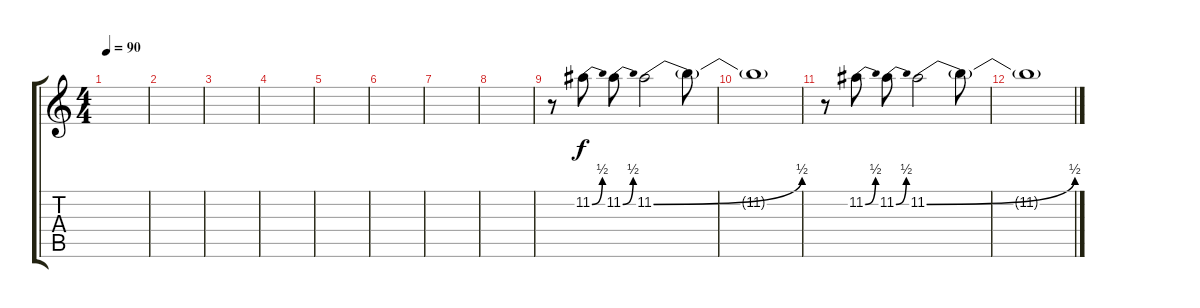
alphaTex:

\track "" {instrument overdrivenguitar}
\staff {score tabs}
\tuning (E4 B3 G3 D3 A2 E2) {hide}
\ts (4 4)
\tempo 90
\clef g2
\ks c
|
|
|
|
|
|
|
|
r.8 11.2{be (bend 0 0 60 2)}.8 11.2{be (bend 0 0 60 2)}.8 11.2{be (bend 0 0 60 2)}.2 11.2{t}.8 |
11.2{t}.1 |
r.8 11.2{be (bend 0 0 60 2)}.8 11.2{be (bend 0 0 60 2)}.8 11.2{be (bend 0 0 60 2)}.2 11.2{t}.8 |
11.2{t}.1
